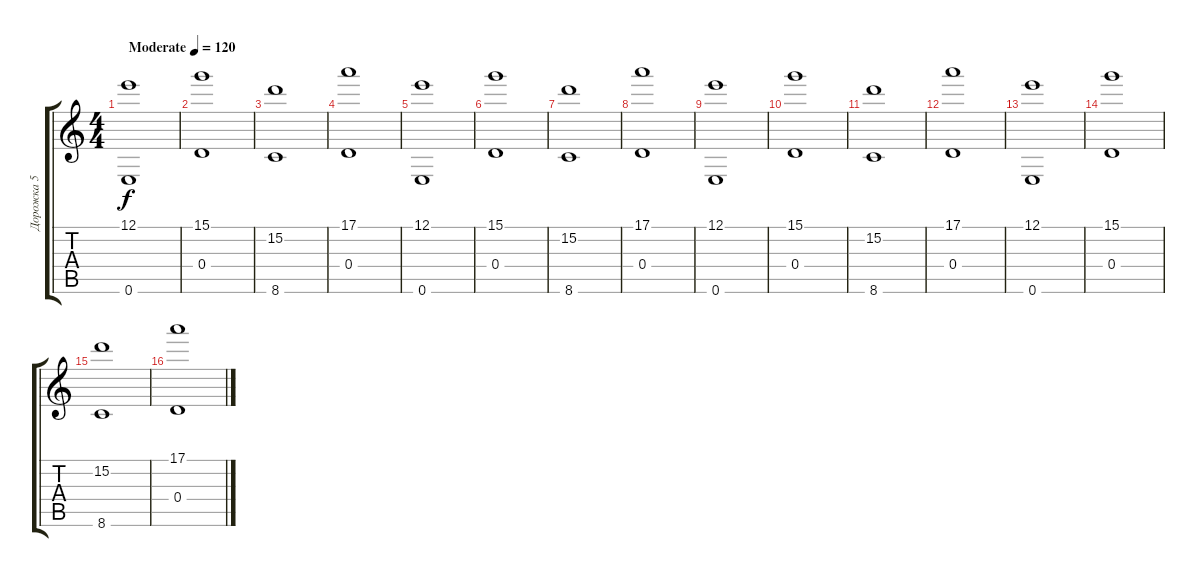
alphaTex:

\track ("Дорожка 5" "Дорожка 5") {instrument acousticguitarsteel}
\staff {score tabs}
\tuning (E4 B3 G3 D3 A2 E2) {hide}
\ts (4 4)
\tempo (120 "Moderate")
\clef g2
\ks c
(12.1 0.6).1{dy f instrument acousticguitarsteel} |
(15.1 0.4).1 |
(15.2 8.6).1 |
(17.1 0.4).1 |
(12.1 0.6).1 |
(15.1 0.4).1 |
(15.2 8.6).1 |
(17.1 0.4).1 |
(12.1 0.6).1 |
(15.1 0.4).1 |
(15.2 8.6).1 |
(17.1 0.4).1 |
(12.1 0.6).1 |
(15.1 0.4).1 |
(15.2 8.6).1 |
(17.1 0.4).1
